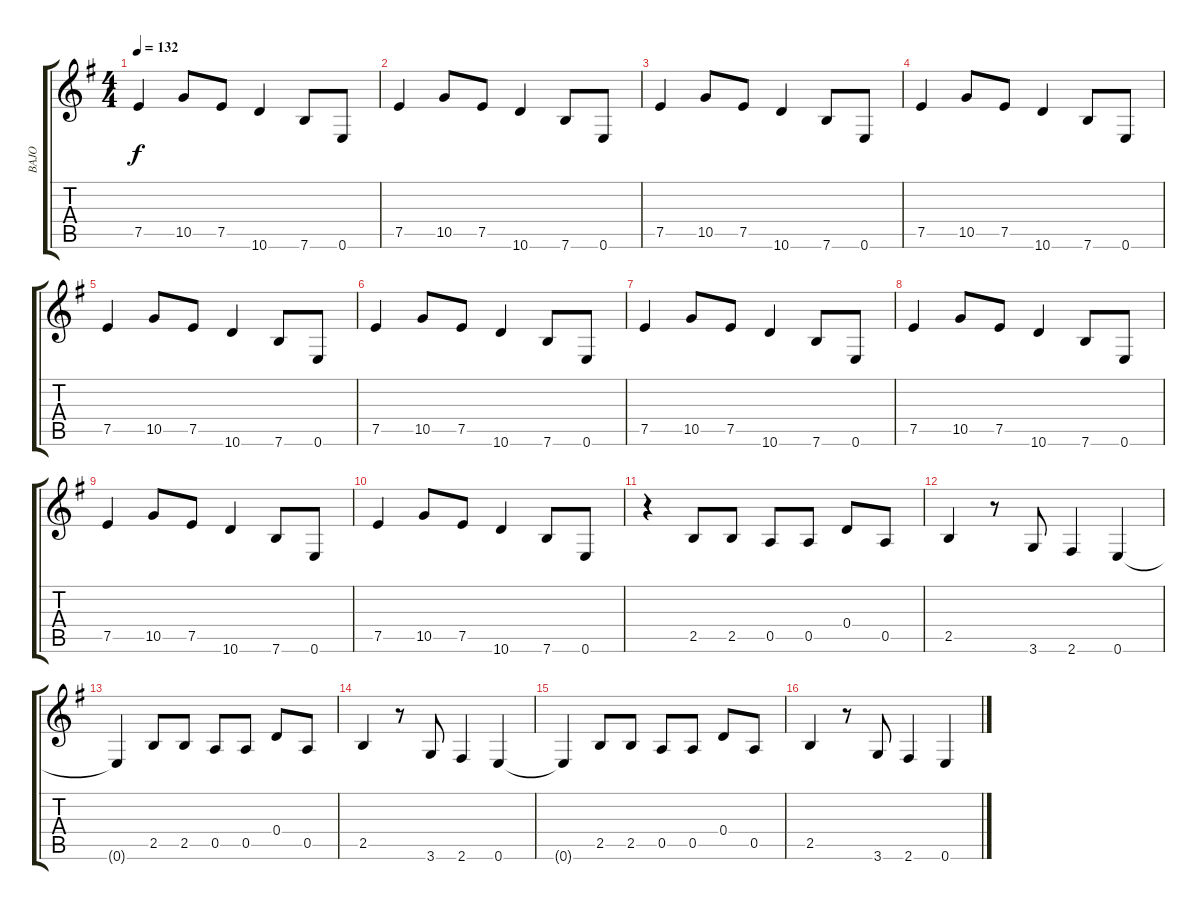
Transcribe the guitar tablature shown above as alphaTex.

\track ("BAJO" "BAJO") {instrument electricbassfinger}
\staff {score tabs}
\tuning (E4 B3 G3 D3 A2 E2) {hide}
\ts (4 4)
\tempo 132
\clef g2
\ks eminor
7.5.4{dy f} 10.5.8 7.5.8 10.6.4 7.6.8 0.6.8 |
7.5.4 10.5.8 7.5.8 10.6.4 7.6.8 0.6.8 |
7.5.4 10.5.8 7.5.8 10.6.4 7.6.8 0.6.8 |
7.5.4 10.5.8 7.5.8 10.6.4 7.6.8 0.6.8 |
7.5.4 10.5.8 7.5.8 10.6.4 7.6.8 0.6.8 |
7.5.4 10.5.8 7.5.8 10.6.4 7.6.8 0.6.8 |
7.5.4 10.5.8 7.5.8 10.6.4 7.6.8 0.6.8 |
7.5.4 10.5.8 7.5.8 10.6.4 7.6.8 0.6.8 |
7.5.4 10.5.8 7.5.8 10.6.4 7.6.8 0.6.8 |
7.5.4 10.5.8 7.5.8 10.6.4 7.6.8 0.6.8 |
r.4 2.5.8 2.5.8 0.5.8 0.5.8 0.4.8 0.5.8 |
2.5.4 r.8 3.6.8 2.6.4 0.6.4 |
0.6{t}.4 2.5.8 2.5.8 0.5.8 0.5.8 0.4.8 0.5.8 |
2.5.4 r.8 3.6.8 2.6.4 0.6.4 |
0.6{t}.4 2.5.8 2.5.8 0.5.8 0.5.8 0.4.8 0.5.8 |
2.5.4 r.8 3.6.8 2.6.4 0.6.4
